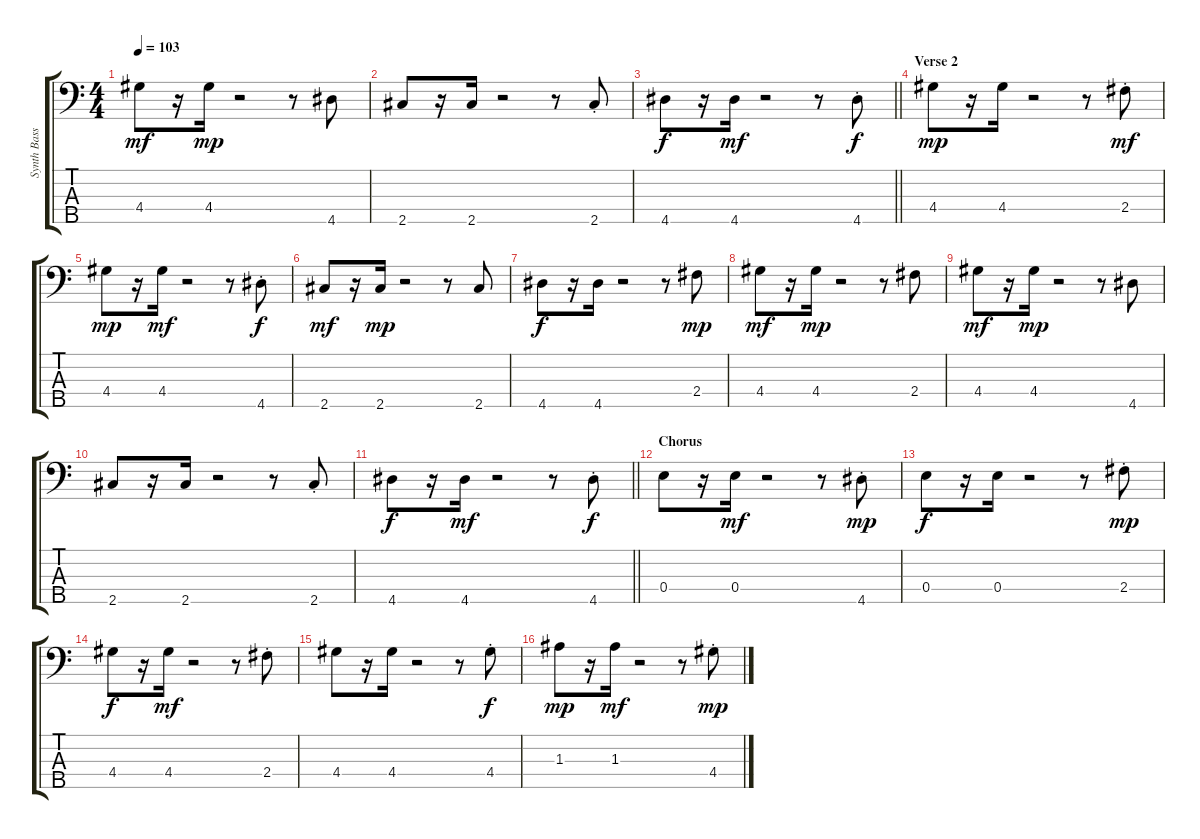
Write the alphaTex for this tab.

\track ("Synth Bass" "Synth Bass") {instrument synthbass2}
\staff {score tabs}
\tuning (G2 D2 A1 E1 B0) {hide}
\ts (4 4)
\tempo 103
\clef f4
\ks c
4.4.8{ot 8vb dy mf} r.16{ot 8vb} 4.4.16{ot 8vb dy mp} r.2{ot 8vb} r.8{ot 8vb} 4.5.8{ot 8vb} |
2.5.8{ot 8vb} r.16{ot 8vb} 2.5.16{ot 8vb} r.2{ot 8vb} r.8{ot 8vb} 2.5{st}.8{ot 8vb} |
\barLineRight lightlight
4.5.8{ot 8vb dy f} r.16{ot 8vb} 4.5.16{ot 8vb dy mf} r.2{ot 8vb} r.8{ot 8vb} 4.5{st}.8{ot 8vb dy f} |
\section ("" "Verse 2")
4.4.8{ot 8vb dy mp} r.16{ot 8vb} 4.4.16{ot 8vb} r.2{ot 8vb} r.8{ot 8vb} 2.4{st}.8{ot 8vb dy mf} |
4.4.8{ot 8vb dy mp} r.16{ot 8vb} 4.4.16{ot 8vb dy mf} r.2{ot 8vb} r.8{ot 8vb} 4.5{st}.8{ot 8vb dy f} |
2.5.8{ot 8vb dy mf} r.16{ot 8vb} 2.5.16{ot 8vb dy mp} r.2{ot 8vb} r.8{ot 8vb} 2.5.8{ot 8vb} |
4.5.8{ot 8vb dy f} r.16{ot 8vb} 4.5.16{ot 8vb} r.2{ot 8vb} r.8{ot 8vb} 2.4.8{ot 8vb dy mp} |
4.4.8{ot 8vb dy mf} r.16{ot 8vb} 4.4.16{ot 8vb dy mp} r.2{ot 8vb} r.8{ot 8vb} 2.4.8{ot 8vb} |
4.4.8{ot 8vb dy mf} r.16{ot 8vb} 4.4.16{ot 8vb dy mp} r.2{ot 8vb} r.8{ot 8vb} 4.5.8{ot 8vb} |
2.5.8{ot 8vb} r.16{ot 8vb} 2.5.16{ot 8vb} r.2{ot 8vb} r.8{ot 8vb} 2.5{st}.8{ot 8vb} |
\barLineRight lightlight
4.5.8{ot 8vb dy f} r.16{ot 8vb} 4.5.16{ot 8vb dy mf} r.2{ot 8vb} r.8{ot 8vb} 4.5{st}.8{ot 8vb dy f} |
\section ("" "Chorus")
0.4.8{ot 8vb} r.16{ot 8vb} 0.4.16{ot 8vb dy mf} r.2{ot 8vb} r.8{ot 8vb} 4.5{st}.8{ot 8vb dy mp} |
0.4.8{ot 8vb dy f} r.16{ot 8vb} 0.4.16{ot 8vb} r.2{ot 8vb} r.8{ot 8vb} 2.4{st}.8{ot 8vb dy mp} |
4.4.8{ot 8vb dy f} r.16{ot 8vb} 4.4.16{ot 8vb dy mf} r.2{ot 8vb} r.8{ot 8vb} 2.4{st}.8{ot 8vb} |
4.4.8{ot 8vb} r.16{ot 8vb} 4.4.16{ot 8vb} r.2{ot 8vb} r.8{ot 8vb} 4.4{st}.8{ot 8vb dy f} |
1.3.8{ot 8vb dy mp} r.16{ot 8vb} 1.3.16{ot 8vb dy mf} r.2{ot 8vb} r.8{ot 8vb} 4.4{st}.8{ot 8vb dy mp}
